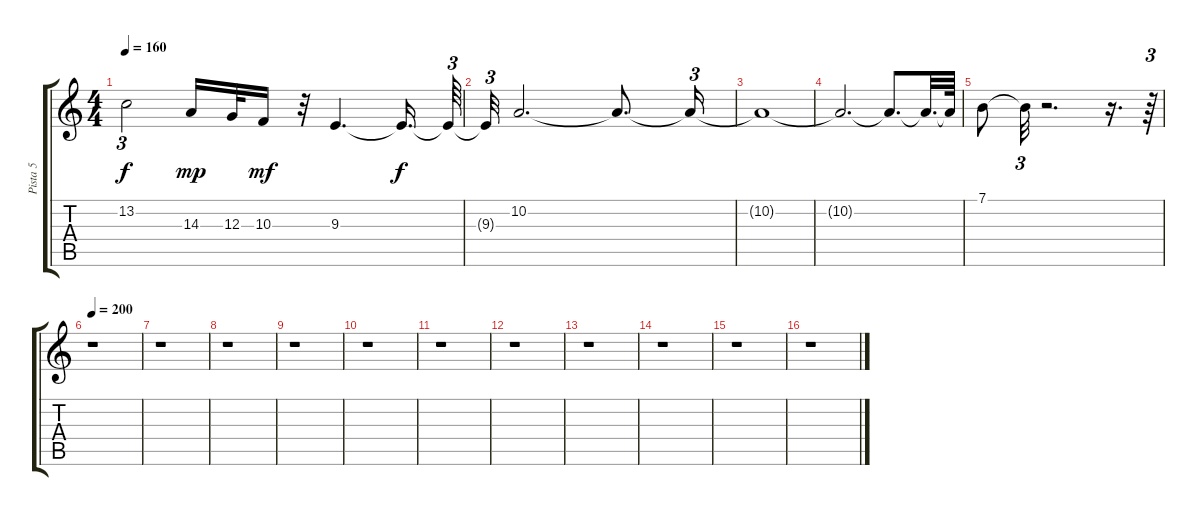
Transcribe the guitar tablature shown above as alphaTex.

\track ("Pista 5" "Pista 5") {instrument trumpet}
\staff {score tabs}
\tuning (E4 B3 G3 D3 A2 E2) {hide}
\ts (4 4)
\tempo 160
\clef g2
\ks c
13.2{t}.2{tu (3 2) dy f} 14.3.16{dy mp} 12.3.32 10.3.16{dy mf} r.32 9.3.4{d} 9.3{t}.16{d dy f} 9.3{t}.64{tu (3 2)} |
9.3{t}.32{tu (3 2)} 10.2.2{d} 10.2{t}.8{d} 10.2{t}.16{tu (3 2)} |
10.2{t}.1 |
10.2{t}.2{d} 10.2{t}.8{d} 10.2{t}.32{d} 10.2{t}.64 |
7.1.8 7.1{t}.32{tu (3 2)} r.2{d} r.16{d} r.64{tu (3 2)} |
\tempo 200
r.1 |
r.1 |
r.1 |
r.1 |
r.1 |
r.1 |
r.1 |
r.1 |
r.1 |
r.1 |
r.1
